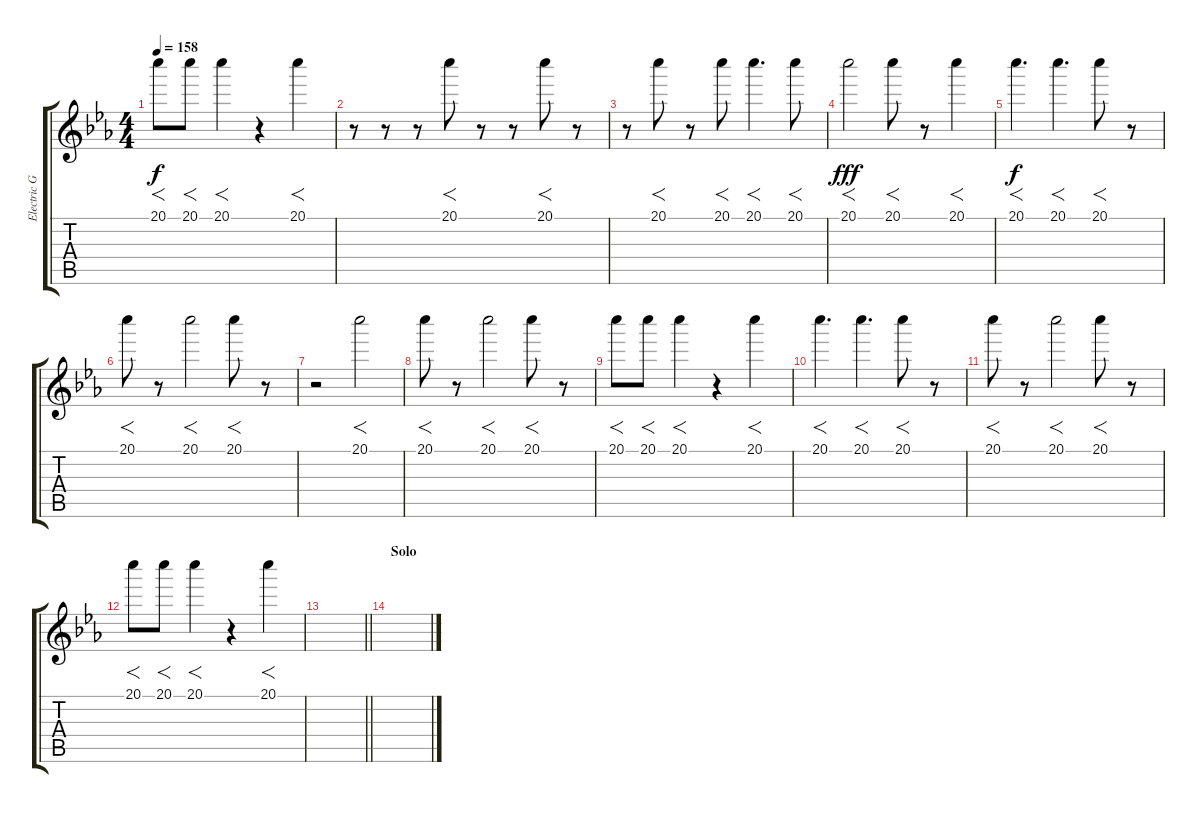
\track ("Electric Guitar" "Electric G") {instrument electricguitarjazz}
\staff {score tabs}
\tuning (E4 B3 G3 D3 A2 E2) {hide}
\ts (4 4)
\tempo 158
\clef g2
\ks eb
20.1.8{f dy f} 20.1.8{f} 20.1.4{f} r.4 20.1.4{f} |
r.8 r.8 r.8 20.1.8{f} r.8 r.8 20.1.8{f} r.8 |
r.8 20.1.8{f} r.8 20.1.8{f} 20.1.4{f d} 20.1.8{f} |
20.1.2{f dy fff} 20.1.8{f} r.8 20.1.4{f} |
20.1.4{f d dy f} 20.1.4{f d} 20.1.8{f} r.8 |
20.1.8{f} r.8 20.1.2{f} 20.1.8{f} r.8 |
r.2 20.1.2{f} |
20.1.8{f} r.8 20.1.2{f} 20.1.8{f} r.8 |
20.1.8{f} 20.1.8{f} 20.1.4{f} r.4 20.1.4{f} |
20.1.4{f d} 20.1.4{f d} 20.1.8{f} r.8 |
20.1.8{f} r.8 20.1.2{f} 20.1.8{f} r.8 |
20.1.8{f} 20.1.8{f} 20.1.4{f} r.4 20.1.4{f} |
\barLineRight lightlight
|
\section ("" "Solo")
